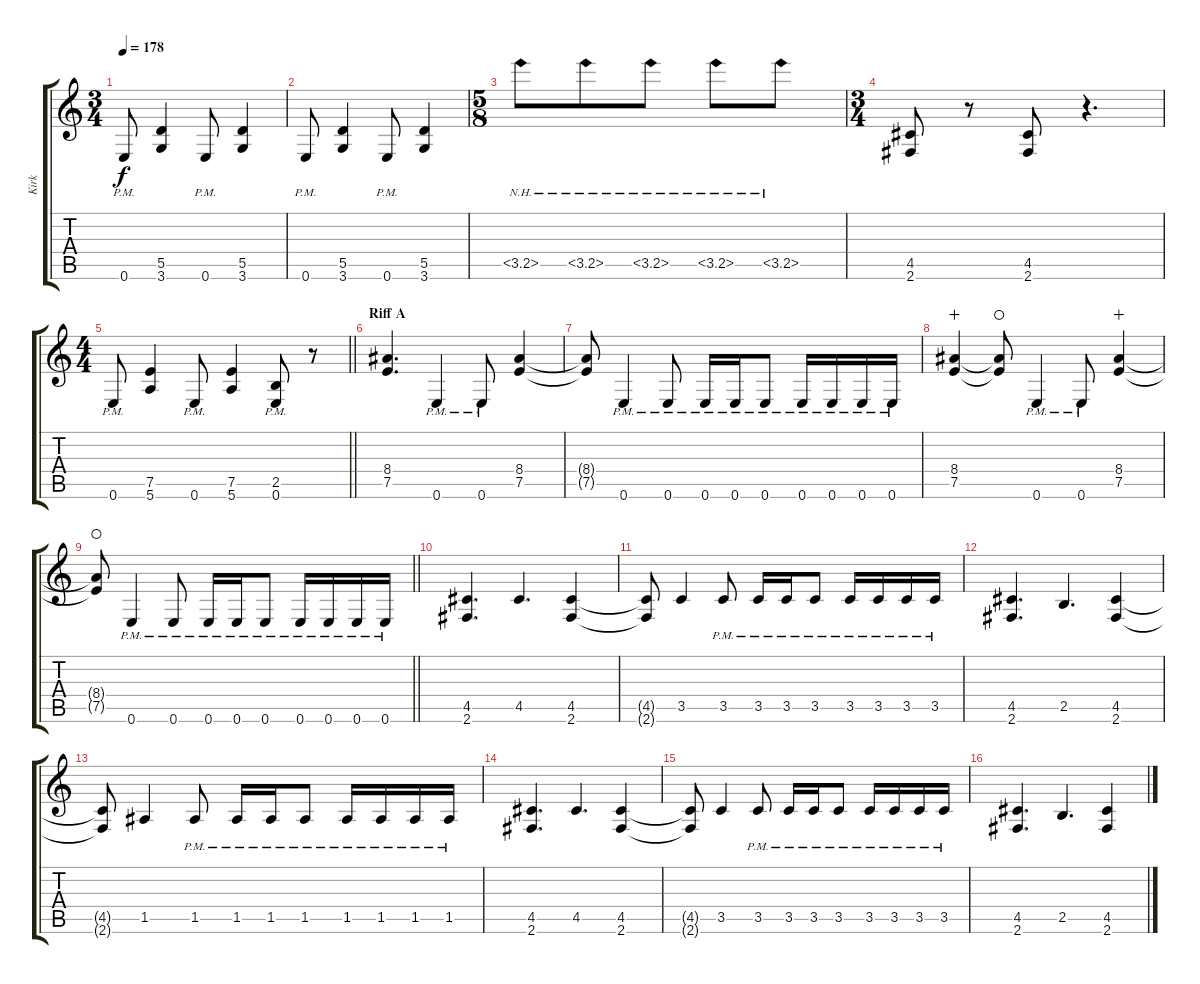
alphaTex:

\track ("Kirk" "Kirk") {instrument distortionguitar}
\staff {score tabs}
\tuning (E4 B3 G3 D3 A2 E2) {hide}
\ts (3 4)
\tempo 178
\clef g2
\ks c
0.6{pm}.8{dy f} (5.5 3.6).4 0.6{pm}.8 (5.5 3.6).4 |
0.6{pm}.8 (5.5 3.6).4 0.6{pm}.8 (5.5 3.6).4 |
\ts (5 8)
3.5{nh}.8 3.5{nh}.8 3.5{nh}.8 3.5{nh}.8 3.5{nh}.8 |
\ts (3 4)
(4.5 2.6).8 r.8 (4.5 2.6).8 r.4{d} |
\ts (4 4)
\barLineRight lightlight
0.6{pm}.8 (7.5 5.6).4 0.6{pm}.8 (7.5 5.6).4 (2.5{pm} 0.6{pm}).8 r.8 |
\section ("" "Riff A")
(8.4 7.5).4{d} 0.6{pm}.4 0.6{pm}.8 (8.4 7.5).4 |
(8.4{t} 7.5{t}).8 0.6{pm}.4 0.6{pm}.8 0.6{pm}.16 0.6{pm}.16 0.6{pm}.8 0.6{pm}.16 0.6{pm}.16 0.6{pm}.16 0.6{pm}.16 |
(8.4 7.5).4{instrument distortionguitar wahc} (8.4{t} 7.5{t}).8{waho} 0.6{pm}.4{instrument distortionguitar} 0.6{pm}.8 (8.4 7.5).4{instrument distortionguitar wahc} |
\barLineRight lightlight
(8.4{t} 7.5{t}).8{waho} 0.6{pm}.4{instrument distortionguitar} 0.6{pm}.8 0.6{pm}.16 0.6{pm}.16 0.6{pm}.8 0.6{pm}.16 0.6{pm}.16 0.6{pm}.16 0.6{pm}.16 |
\section ("" "")
(4.5 2.6).4{d} 4.5.4{d} (4.5 2.6).4 |
(4.5{t} 2.6{t}).8 3.5.4 3.5{pm}.8 3.5{pm}.16 3.5{pm}.16 3.5{pm}.8 3.5{pm}.16 3.5{pm}.16 3.5{pm}.16 3.5{pm}.16 |
(4.5 2.6).4{d} 2.5.4{d} (4.5 2.6).4 |
(4.5{t} 2.6{t}).8 1.5.4 1.5{pm}.8 1.5{pm}.16 1.5{pm}.16 1.5{pm}.8 1.5{pm}.16 1.5{pm}.16 1.5{pm}.16 1.5{pm}.16 |
(4.5 2.6).4{d} 4.5.4{d} (4.5 2.6).4 |
(4.5{t} 2.6{t}).8 3.5.4 3.5{pm}.8 3.5{pm}.16 3.5{pm}.16 3.5{pm}.8 3.5{pm}.16 3.5{pm}.16 3.5{pm}.16 3.5{pm}.16 |
(4.5 2.6).4{d} 2.5.4{d} (4.5 2.6).4
